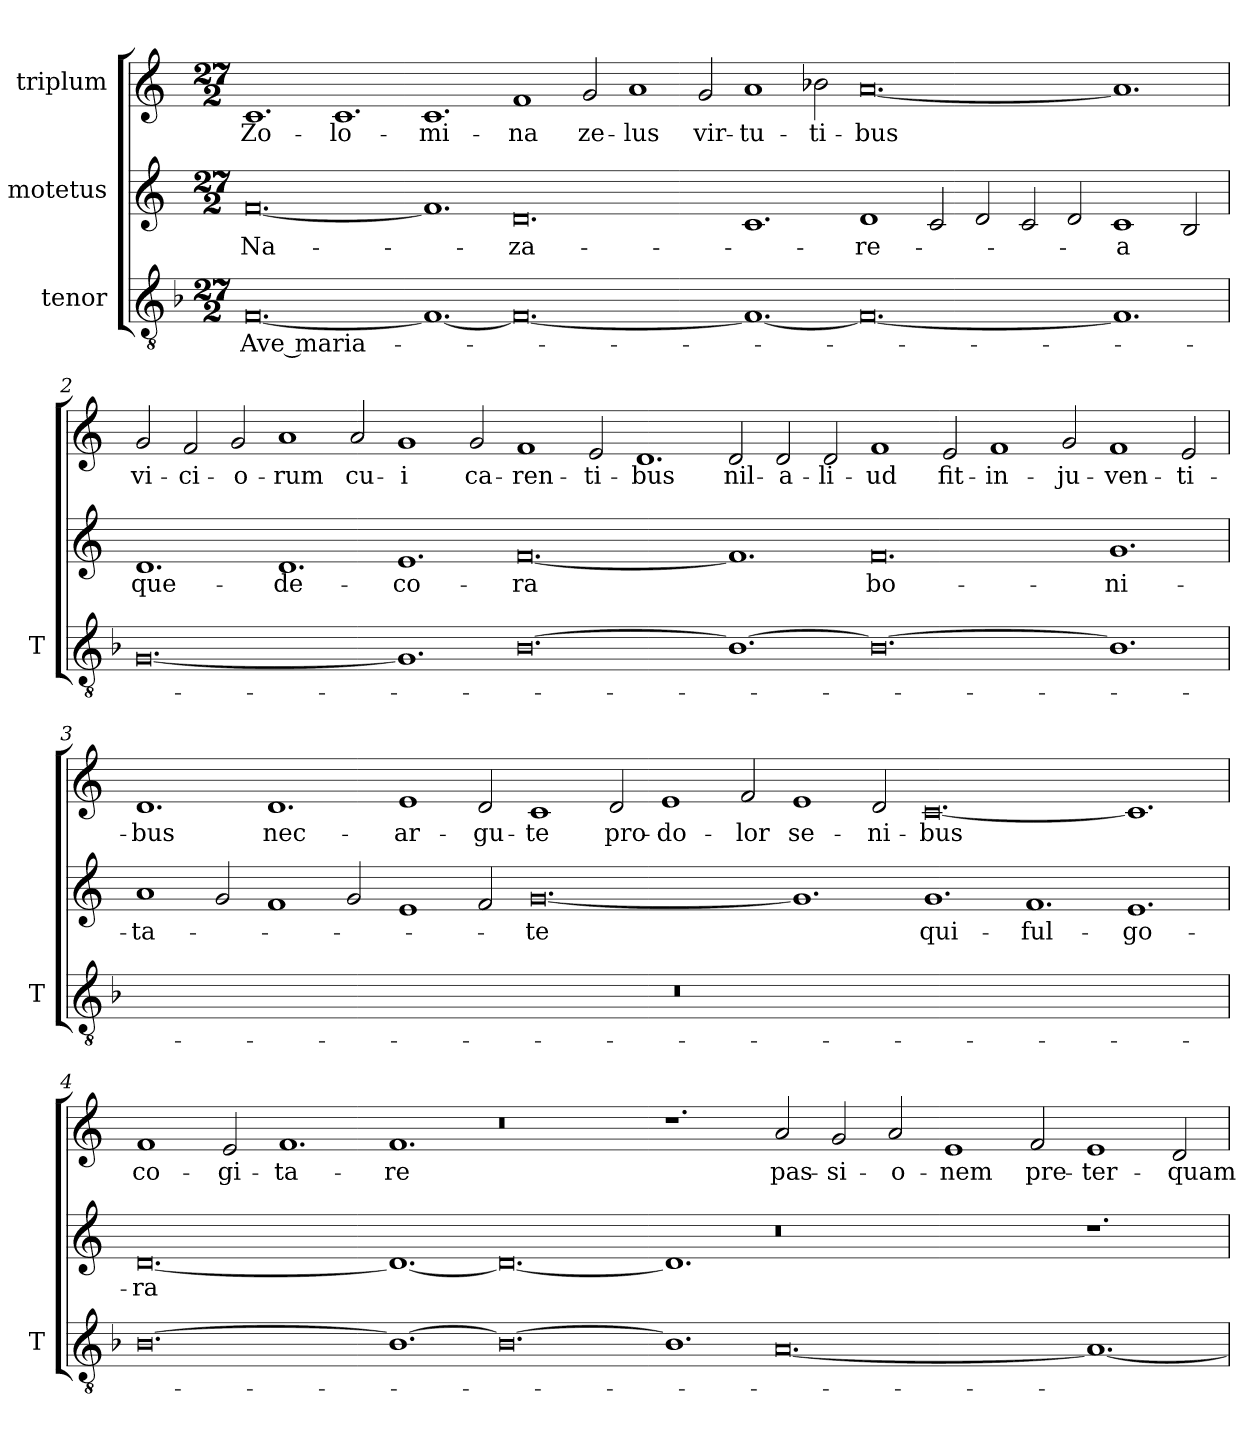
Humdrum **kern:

**kern	**text	**kern	**text	**kern	**text
*part3	*part3	*part2	*part2	*part1	*part1
*staff3	*staff3	*staff2	*staff2	*staff1	*staff1
*I"tenor	*	*I"motetus	*	*I"triplum	*
*I'T	*	*	*	*	*
*clefGv2	*	*clefG2	*	*clefG2	*
*k[b-]	*	*k[]	*	*k[]	*
*F:	*	*C:	*	*C:	*
*M27/2	*	*M27/2	*	*M27/2	*
=1	=1	=1	=1	=1	=1
[0.F/	Ave maria-	[0.f/	Na-	1.c/	Zo-
.	.	.	.	1.c/	-lo-
1.F/_	.	1.f/]	.	1.c/	-mi-
0.F/_	.	0.d/	-za-	1f/	-na
.	.	.	.	2g/	ze-
.	.	.	.	1a/	-lus
.	.	.	.	2g/	vir-
1.F/_	.	1.c/	.	1a/	-tu-
.	.	.	.	2b-X\	-ti-
0.F/_	.	1d/	-re-	[0.a/	-bus
.	.	2c/	.	.	.
.	.	2d/	.	.	.
.	.	2c/	.	.	.
.	.	2d/	.	.	.
1.F/]	.	1c/	-a	1.a/]	.
.	.	2B/	.	.	.
=2	=2	=2	=2	=2	=2
[0.G/	.	1.d/	que-	2g/	vi-
.	.	.	.	2f/	-ci-
.	.	.	.	2g/	-o-
.	.	1.d/	de-	1a/	-rum
.	.	.	.	2a/	cu-
1.G/]	.	1.e/	-co-	1g/	-i
.	.	.	.	2g/	ca-
[0.B-\	.	[0.f/	-ra	1f/	-ren-
.	.	.	.	2e/	-ti-
.	.	.	.	1.d/	-bus
1.B-\_	.	1.f/]	.	2d/	nil-
.	.	.	.	2d/	a-
.	.	.	.	2d/	-li-
0.B-\_	.	0.f/	bo-	1f/	-ud
.	.	.	.	2e/	fit-
.	.	.	.	1f/	in-
.	.	.	.	2g/	ju-
1.B-\]	.	1.g/	-ni-	1f/	-ven-
.	.	.	.	2e/	-ti-
=3	=3	=3	=3	=3	=3
2%27r	.	1a/	-ta-	1.d/	-bus
.	.	2g/	.	.	.
.	.	1f/	.	1.d/	nec-
.	.	2g/	.	.	.
.	.	1e/	.	1e/	ar-
.	.	2f/	.	2d/	-gu-
.	.	[0.g/	-te	1c/	-te
.	.	.	.	2d/	pro-
.	.	.	.	1e/	-do-
.	.	.	.	2f/	-lor
.	.	1.g/]	.	1e/	se-
.	.	.	.	2d/	-ni-
.	.	1.g/	qui-	[0.c/	-bus
.	.	1.f/	ful-	.	.
.	.	1.e/	-go-	1.c/]	.
!!LO:PB:g=z
=4	=4	=4	=4	=4	=4
[0.B-\	.	[0.d/	-ra	1f/	co-
.	.	.	.	2e/	-gi-
.	.	.	.	1.f/	-ta-
1.B-\_	.	1.d/_	.	1.f/	-re
0.B-\_	.	0.d/_	.	0.r	.
1.B-\]	.	1.d/]	.	1.r	.
[0.A/	.	0.r	.	2a/	pas-
.	.	.	.	2g/	-si-
.	.	.	.	2a/	-o-
.	.	.	.	1e/	-nem
.	.	.	.	2f/	pre-
1.A/_	.	1.r	.	1e/	-ter-
.	.	.	.	2d/	-quam
=	=	=	=	=	=
*-	*-	*-	*-	*-	*-
